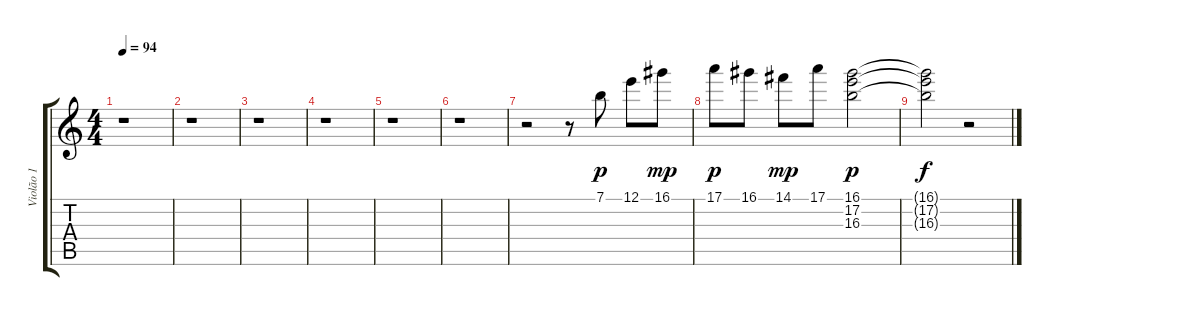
\track ("Violão 1" "Violão 1") {instrument electricguitarjazz}
\staff {score tabs}
\tuning (E4 B3 G3 D3 A2 E2) {hide}
\ts (4 4)
\tempo 94
\clef g2
\ks c
r.1{dy f} |
r.1 |
r.1 |
r.1 |
r.1 |
r.1 |
r.2 r.8 7.1.8{dy p} 12.1.8 16.1.8{dy mp} |
17.1.8{dy p} 16.1.8 14.1.8{dy mp} 17.1.8 (16.1 17.2 16.3).2{dy p} |
(16.1{t} 17.2{t} 16.3{t}).2{dy f} r.2
